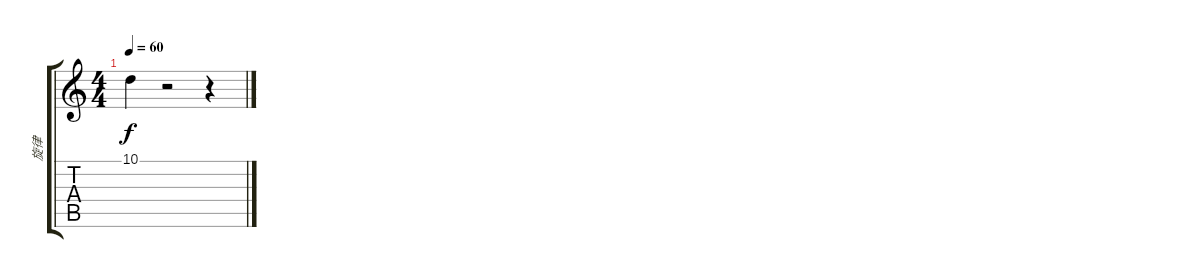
\track ("旋律" "旋律") {instrument flute}
\staff {score tabs}
\tuning (E4 B3 G3 D3 A2 E2) {hide}
\ts (4 4)
\tempo 60
\clef g2
\ks c
10.1{t}.4{dy f} r.2 r.4
